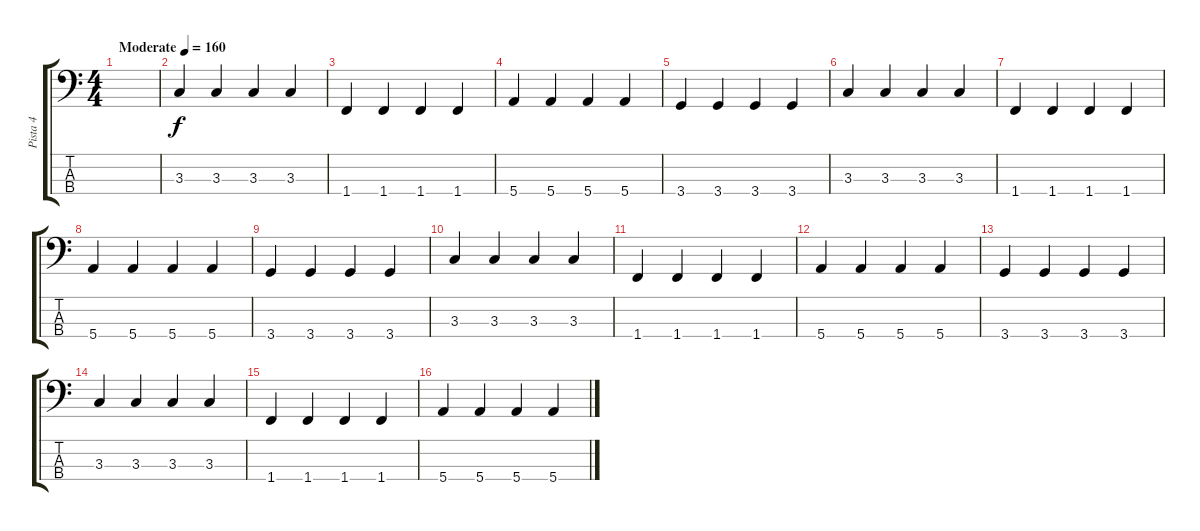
\track ("Pista 4" "Pista 4") {instrument slapbass1}
\staff {score tabs}
\tuning (G2 D2 A1 E1) {hide}
\ts (4 4)
\tempo (160 "Moderate")
\clef f4
\ks c
|
3.3.4 3.3.4 3.3.4 3.3.4 |
1.4.4 1.4.4 1.4.4 1.4.4 |
5.4.4 5.4.4 5.4.4 5.4.4 |
3.4.4 3.4.4 3.4.4 3.4.4 |
3.3.4 3.3.4 3.3.4 3.3.4 |
1.4.4 1.4.4 1.4.4 1.4.4 |
5.4.4 5.4.4 5.4.4 5.4.4 |
3.4.4 3.4.4 3.4.4 3.4.4 |
3.3.4 3.3.4 3.3.4 3.3.4 |
1.4.4 1.4.4 1.4.4 1.4.4 |
5.4.4 5.4.4 5.4.4 5.4.4 |
3.4.4 3.4.4 3.4.4 3.4.4 |
3.3.4 3.3.4 3.3.4 3.3.4 |
1.4.4 1.4.4 1.4.4 1.4.4 |
5.4.4 5.4.4 5.4.4 5.4.4
